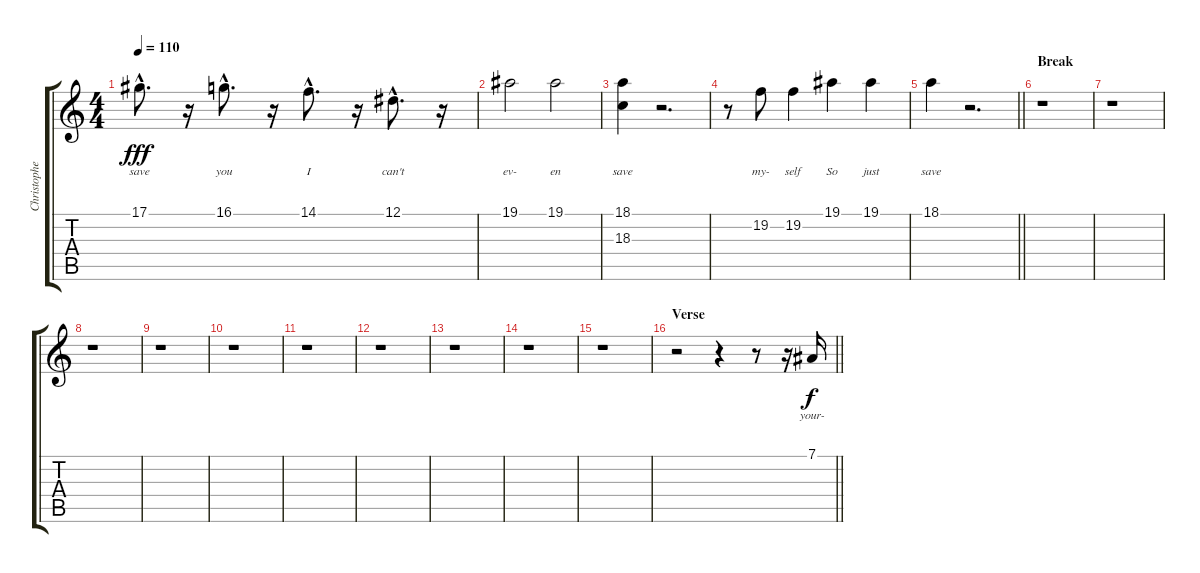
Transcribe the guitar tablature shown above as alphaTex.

\track ("Christopher Hall" "Christophe") {instrument lead2sawtooth}
\staff {score tabs}
\tuning (Eb4 Bb3 Gb3 Db3 Ab2 Eb2) {hide}
\ts (4 4)
\tempo 110
\clef g2
\ks c
17.1{hac}.8{d lyrics (0 "save") lyrics (1 "") lyrics (2 "") lyrics (3 "") lyrics (4 "") dy fff} r.16 16.1{hac}.8{d lyrics (0 "you") lyrics (1 "") lyrics (2 "") lyrics (3 "") lyrics (4 "")} r.16 14.1{hac}.8{d lyrics (0 "I") lyrics (1 "") lyrics (2 "") lyrics (3 "") lyrics (4 "")} r.16 12.1{hac}.8{d lyrics (0 "can't") lyrics (1 "") lyrics (2 "") lyrics (3 "") lyrics (4 "")} r.16 |
19.1.2{lyrics (0 "ev-") lyrics (1 "") lyrics (2 "") lyrics (3 "") lyrics (4 "")} 19.1.2{lyrics (0 "en") lyrics (1 "") lyrics (2 "") lyrics (3 "") lyrics (4 "")} |
(18.1 18.3).4{lyrics (0 "save") lyrics (1 "") lyrics (2 "") lyrics (3 "") lyrics (4 "")} r.2{d} |
r.8 19.2.8{lyrics (0 "my-") lyrics (1 "") lyrics (2 "") lyrics (3 "") lyrics (4 "")} 19.2.4{lyrics (0 "self") lyrics (1 "") lyrics (2 "") lyrics (3 "") lyrics (4 "")} 19.1.4{lyrics (0 "So") lyrics (1 "") lyrics (2 "") lyrics (3 "") lyrics (4 "")} 19.1.4{lyrics (0 "just") lyrics (1 "") lyrics (2 "") lyrics (3 "") lyrics (4 "")} |
\barLineRight lightlight
18.1.4{lyrics (0 "save") lyrics (1 "") lyrics (2 "") lyrics (3 "") lyrics (4 "")} r.2{d} |
\section ("" "Break")
r.1 |
r.1 |
r.1 |
r.1 |
r.1 |
r.1 |
r.1 |
r.1 |
r.1 |
r.1 |
\section ("" "Verse")
\barLineRight lightlight
r.2 r.4 r.8 r.16 7.1.16{lyrics (0 "your-") lyrics (1 "") lyrics (2 "") lyrics (3 "") lyrics (4 "") dy f}
